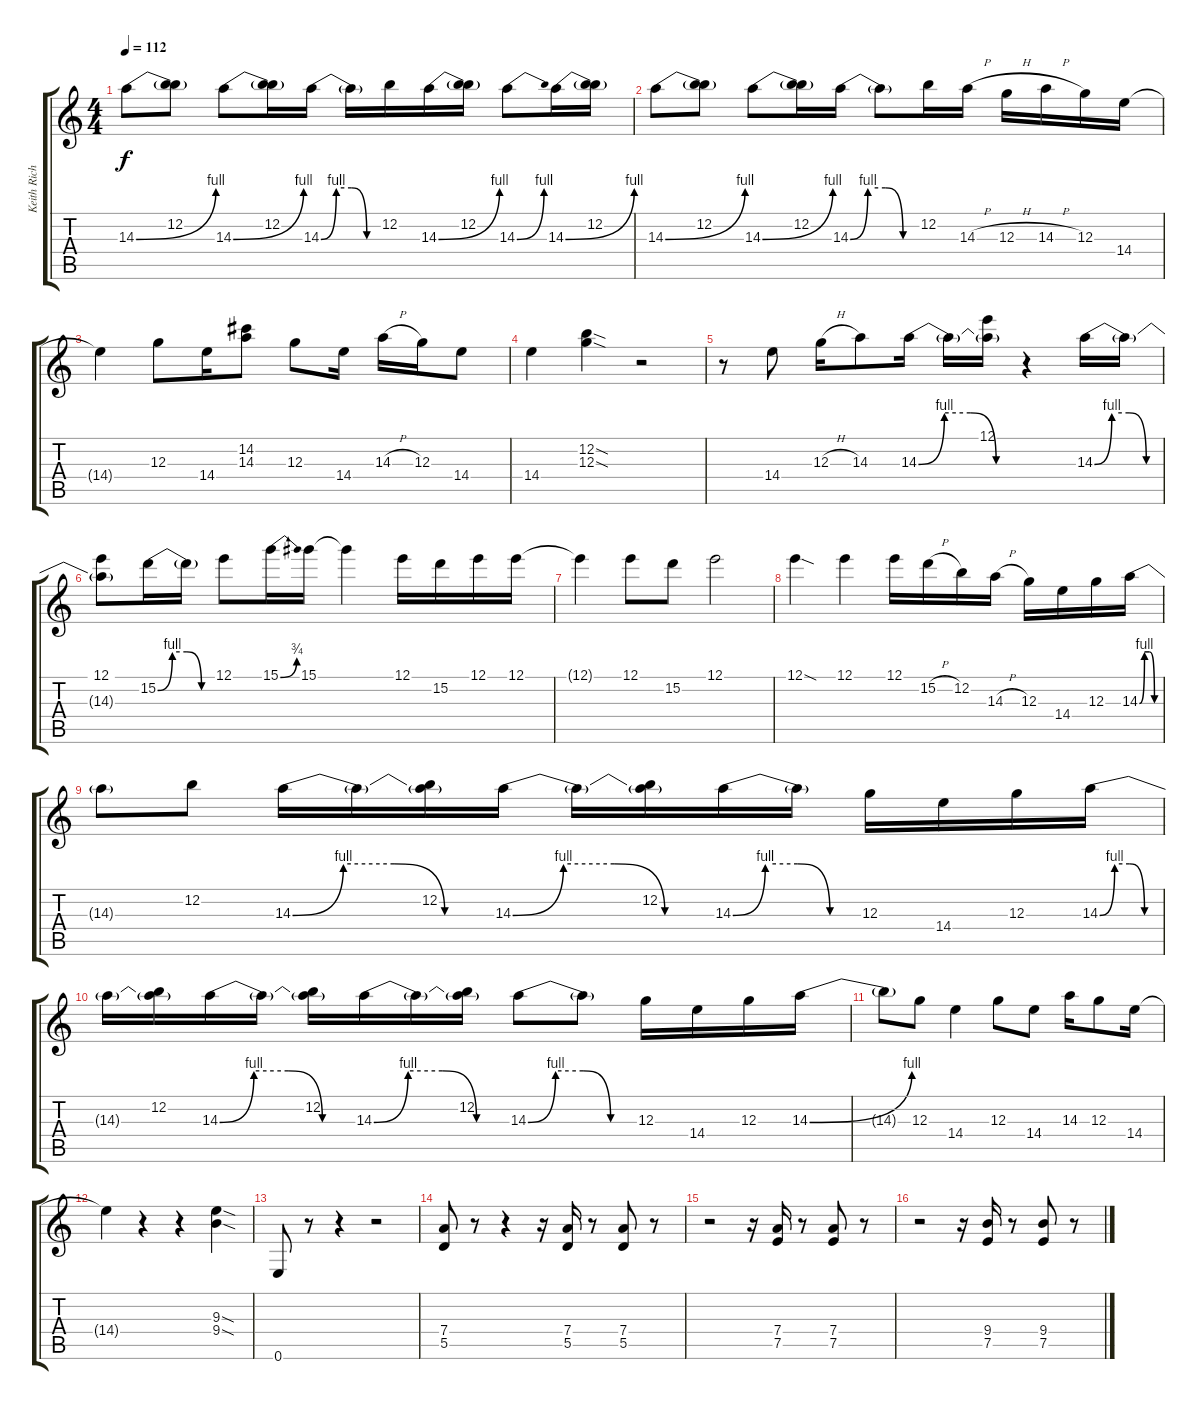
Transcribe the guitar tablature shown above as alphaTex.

\track ("Keith Richards" "Keith Rich") {instrument overdrivenguitar}
\staff {score tabs}
\tuning (E4 B3 G3 D3 A2 E2) {hide}
\ts (4 4)
\tempo 112
\clef g2
\ks c
14.3{be (bend 0 0 60 4)}.8{dy f} (12.2 14.3{t}).8 14.3{be (bend 0 0 60 4)}.8 (12.2 14.3{t}).16 14.3{be (custom 0 0 15 4 30 4 45 0 60 0)}.16 14.3{t}.16 12.2.16 14.3{be (bend 0 0 60 4)}.16 (12.2 14.3{t}).16 14.3{be (bend 0 0 60 4)}.8 14.3{be (bend 0 0 60 4)}.16 (12.2 14.3{t}).16 |
14.3{be (bend 0 0 60 4)}.8 (12.2 14.3{t}).8 14.3{be (bend 0 0 60 4)}.8 (12.2 14.3{t}).16 14.3{be (custom 0 0 15 4 30 4 45 0 60 0)}.16 14.3{t}.8 12.2.16 14.3{h}.16 12.3{h}.16 14.3{h}.16 12.3.16 14.4.16 |
14.4{t}.4 12.3.8 14.4.16 (14.2 14.3).8 12.3.8 14.4.16 14.3{h}.16 12.3.16 14.4.8 |
14.4.4 (12.2{sod} 12.3{sod}).4 r.2 |
r.8 14.4.8 12.3{h}.16 14.3.8 14.3{be (custom 0 0 15 4 30 4 45 0 60 0)}.16 14.3{t}.16 (12.1 14.3{t}).16 r.4 14.3{be (custom 0 0 15 4 30 4 45 0 60 0)}.16 14.3{t}.16 |
(12.1 14.3{t}).8 15.2{be (custom 0 0 15 4 30 4 45 0 60 0)}.16 15.2{t}.16 12.1.8 15.1{be (bend 0 0 60 3)}.16 15.1.16 15.1{t}.4 12.1.16 15.2.16 12.1.16 12.1.16 |
12.1{t}.4 12.1.8 15.2.8 12.1.2 |
12.1{sod}.4 12.1.4 12.1.16 15.2{h}.16 12.2.16 14.3{h}.16 12.3.16 14.4.16 12.3.16 14.3{be (custom 0 0 15 4 30 4 45 0 60 0)}.16 |
14.3{t}.8 12.2.8 14.3{be (custom 0 0 15 4 30 4 45 0 60 0)}.16 14.3{t}.16 (12.2 14.3{t}).16 14.3{be (custom 0 0 15 4 30 4 45 0 60 0)}.16 14.3{t}.16 (12.2 14.3{t}).16 14.3{be (custom 0 0 15 4 30 4 45 0 60 0)}.16 14.3{t}.16 12.3.16 14.4.16 12.3.16 14.3{be (custom 0 0 15 4 30 4 45 0 60 0)}.16 |
14.3{t}.16 (12.2 14.3{t}).16 14.3{be (custom 0 0 15 4 30 4 45 0 60 0)}.16 14.3{t}.16 (12.2 14.3{t}).16 14.3{be (custom 0 0 15 4 30 4 45 0 60 0)}.16 14.3{t}.16 (12.2 14.3{t}).16 14.3{be (custom 0 0 15 4 30 4 45 0 60 0)}.8 14.3{t}.8 12.3.16 14.4.16 12.3.16 14.3{be (bend 0 0 60 4)}.16 |
14.3{t}.8 12.3.8 14.4.4 12.3.8 14.4.8 14.3.16 12.3.8 14.4.16 |
14.4{t}.4 r.4 r.4 (9.3{sod} 9.4{sod}).4 |
0.6.8 r.8 r.4 r.2 |
(7.4 5.5).8{volume 13} r.8 r.4 r.16 (7.4 5.5).16 r.8 (7.4 5.5).8 r.8 |
r.2 r.16 (7.4 7.5).16 r.8 (7.4 7.5).8 r.8 |
r.2 r.16 (9.4 7.5).16 r.8 (9.4 7.5).8 r.8
